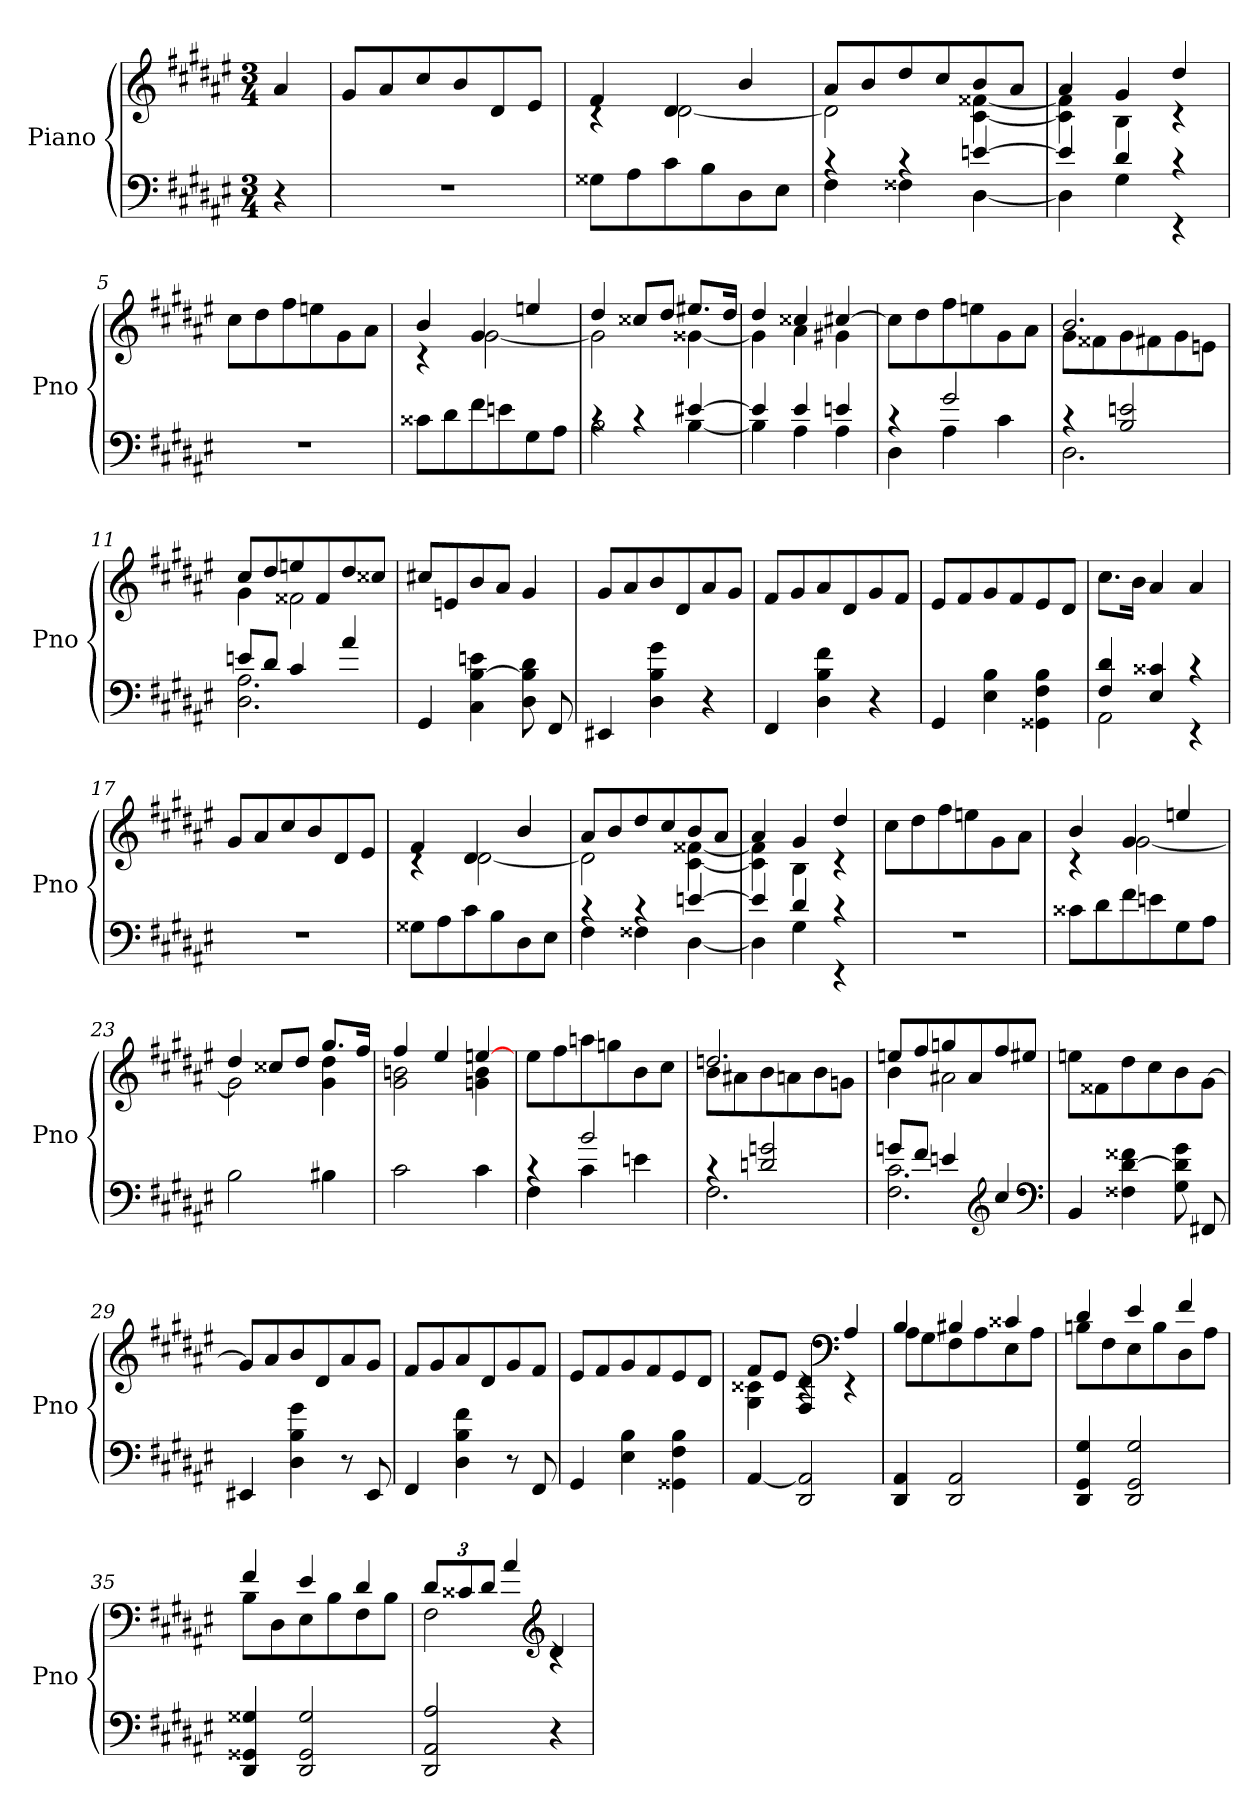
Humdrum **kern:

**kern	**kern
*part1	*part1
*staff2	*staff1
*I"Piano	*
*I'Pno	*
*clefF4	*clefG2
*k[f#c#g#d#a#e#]	*k[f#c#g#d#a#e#]
*d#:	*d#:
*M3/4	*M3/4
=	=
4r	4a#
=1	=1
2.r	8g#L
.	8a#
.	8cc#
.	8b
.	8d#
.	8e#J
=2	=2
*	*^
8G##XL	4f#	4rc
8A#	.	.
8c#	4d#	[2d#
8B	.	.
8D#	4b	.
8E#J	.	.
=3	=3	=3
*^	*	*
4rc	4F#	8a#L	2d#]
.	.	8b	.
4rc	4F##X	8dd#	.
.	.	8cc#	.
[4en	[4D#	8b	[4c# [4f##X
.	.	8a#J	.
=4	=4	=4	=4
4e]	4D#]	4a#	4c#] 4f##]
4d#	4G#	4g#	4B
4rc	4rEE	4dd#	4rc
*v	*v	*	*
*	*v	*v
=5	=5
2.r	8cc#L
.	8dd#
.	8ff#
.	8een
.	8g#
.	8a#J
=6	=6
*	*^
8c##XL	4b	4rc
8d#	.	.
8f#	4g#	[2g#
8en	.	.
8G#	4een	.
8A#J	.	.
=7	=7	=7
*^	*	*
4rc	2B	4dd#	2g#]
4rc	.	8cc##XL	.
.	.	8dd#J	.
[4e#X	[4B	8.ee#XL	[4g##X
.	.	16dd#Jk	.
=8	=8	=8	=8
4e#]	4B]	4dd#	4g##]
4e#	4A#	4cc##X	4a#
4en	4A#	[4cc#X	4g#X
*	*	*v	*v
=9	=9	=9
4rc	4D#	8cc#L]
.	.	8dd#
2g#	4A#	8ff#
.	.	8een
.	4c#	8g#
.	.	8a#J
=10	=10	=10
*	*	*^
4rc	2.D#	2.b	8g#L
.	.	.	8f##X
2B 2en	.	.	8g#
.	.	.	8f#X
.	.	.	8g#
.	.	.	8enJ
=11	=11	=11	=11
8enL	2.D# 2.A#	8cc#L	4g#
8d#J	.	8dd#	.
4c#	.	8een	2f##X
.	.	8f##	.
4a#	.	8dd#	.
.	.	8cc##XJ	.
*v	*v	*	*
*	*v	*v
=12	=12
4GG#	8cc#XL
.	8en
4C# [4B 4en	8b
.	8a#J
8D# 8B] 8d#	4g#
8FF#	.
=13	=13
4EE#X	8g#L
.	8a#
4D# 4B 4g#	8b
.	8d#
4r	8a#
.	8g#J
=14	=14
4FF#	8f#L
.	8g#
4D# 4B 4f#	8a#
.	8d#
4r	8g#
.	8f#J
=15	=15
4GG#	8e#L
.	8f#
4E# 4B	8g#
.	8f#
4GG##X 4F# 4B	8e#
.	8d#J
=16	=16
*^	*
4F# 4d#	2AA#	8.cc#L
.	.	16bJk
4E# 4c##X	.	4a#
4rc	4rEE	4a#
*v	*v	*
=17	=17
2.r	8g#L
.	8a#
.	8cc#
.	8b
.	8d#
.	8e#J
=18	=18
*	*^
8G##XL	4f#	4rc
8A#	.	.
8c#	4d#	[2d#
8B	.	.
8D#	4b	.
8E#J	.	.
=19	=19	=19
*^	*	*
4rc	4F#	8a#L	2d#]
.	.	8b	.
4rc	4F##X	8dd#	.
.	.	8cc#	.
[4en	[4D#	8b	[4c# [4f##X
.	.	8a#J	.
=20	=20	=20	=20
4e]	4D#]	4a#	4c#] 4f##]
4d#	4G#	4g#	4B
4rc	4rEE	4dd#	4rc
*v	*v	*	*
*	*v	*v
=21	=21
2.r	8cc#L
.	8dd#
.	8ff#
.	8een
.	8g#
.	8a#J
=22	=22
*	*^
8c##XL	4b	4rc
8d#	.	.
8f#	4g#	[2g#
8en	.	.
8G#	4een	.
8A#J	.	.
=23	=23	=23
2B	4dd#	2g#]
.	8cc##XL	.
.	8dd#J	.
4B#X	8.gg#L	4g# 4dd#
.	16ff#Jk	.
=24	=24	=24
2c#	4ff#	2g# 2bn
.	4ee#	.
4c#	[4een	4gn 4b
*	*v	*v
=25	=25
*^	*
4rc	4F#	8ee#L
.	.	8ff#
2b	4c#	8aan
.	.	8ggn
.	4en	8b
.	.	8cc#J
=26	=26	=26
*	*	*^
4rc	2.F#	2.ddn	8bL
.	.	.	8a#X
2dn 2gn	.	.	8b
.	.	.	8an
.	.	.	8b
.	.	.	8gnJ
=27	=27	=27	=27
8gnL	2.F# 2.c#	8eenL	4b
8f#J	.	8ff#	.
4en	.	8ggn	2a#X
.	.	8a#	.
*clefG2	*	*	*
4cc#	.	8ff#	.
.	.	8ee#XJ	.
*v	*v	*	*
*	*v	*v
*clefF4	*
=28	=28
4BB	8eenL
.	8f##X
4F##X [4d# 4f##X	8dd#
.	8cc#
8G# 8d#] 8g#	8b
8FF#X	[8g#J
=29	=29
4EE#X	8g#L]
.	8a#
4D# 4B 4g#	8b
.	8d#
8r	8a#
8EE#	8g#J
=30	=30
4FF#	8f#L
.	8g#
4D# 4B 4f#	8a#
.	8d#
8r	8g#
8FF#	8f#J
=31	=31
4GG#	8e#L
.	8f#
4E# 4B	8g#
.	8f#
4GG##X 4F# 4B	8e#
.	8d#J
=32	=32
*	*^
[4AA#	8f#L	4G# 4c##X
.	8e#J	.
2DD# 2AA#]	4F# 4d#	4rc
*	*clefF4	*
.	4A#	4rEE
=33	=33	=33
4DD# 4AA#	4B	8A#L
.	.	8G#
2DD# 2AA#	4B#X	8F#
.	.	8A#
.	4c##X	8E#
.	.	8A#J
=34	=34	=34
4DD# 4GG# 4G#	4d#	8BnL
.	.	8F#
2DD# 2GG# 2G#	4e#	8E#
.	.	8B
.	4f#	8D#
.	.	8A#J
=35	=35	=35
4DD# 4GG##X 4G##X	4f#	8BL
.	.	8D#
2DD# 2GG## 2G##	4e#	8E#
.	.	8B
.	4d#	8F#
.	.	8BJ
=36	=36	=36
2DD# 2AA# 2A#	12d#L	2F#
.	12c##X	.
.	12d#J	.
.	4a#	.
*	*clefG2	*
4r	4d#	4rc
*	*v	*v
=	=
*-	*-
